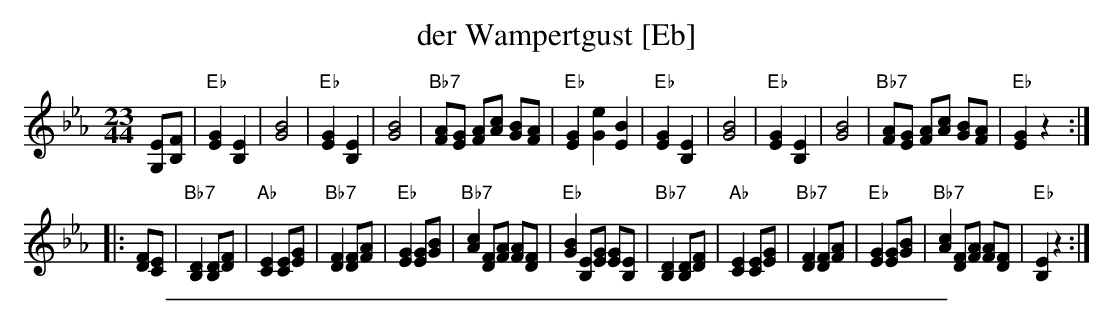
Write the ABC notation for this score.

X:1
T: der Wampertgust [Eb]
M: 23/44
L: 1/8
K: Eb
      [EG,][FB,] \
| "Eb"[G2E2][E2B,2] | [B4G4] \
| "Eb"[G2E2][E2B,2] | [B4G4] \
| "Bb7"[AF][GE] [AF][cA] [BG][AF] | "Eb"[G2E2] [e2G2] [B2E2] \
| "Eb"[G2E2][E2B,2] | [B4G4] \
| "Eb"[G2E2][E2B,2] | [B4G4] \
| "Bb7"[AF][GE] [AF][cA] [BG][AF] | "Eb"[G2E2] z2 :|
|:    [FD][EC] \
| "Bb7"[D2B,2] [DB,][FD] | "Ab"[E2C2] [EC][GE] \
| "Bb7"[F2D2] [FD][AF] | "Eb"[G2E2] [GE][BG] \
| "Bb7"[c2A2] [FD][AF] [AF][FD] \
| "Eb"[B2G2] [EB,][GE] [GE][EB,] \
| "Bb7"[D2B,2] [DB,][FD] | "Ab"[E2C2] [EC][GE] \
| "Bb7"[F2D2] [FD][AF] | "Eb"[G2E2] [GE][BG] \
| "Bb7"[c2A2] [FD][AF] [AF][FD] \
| "Eb"[E2B,2] z2 :|
